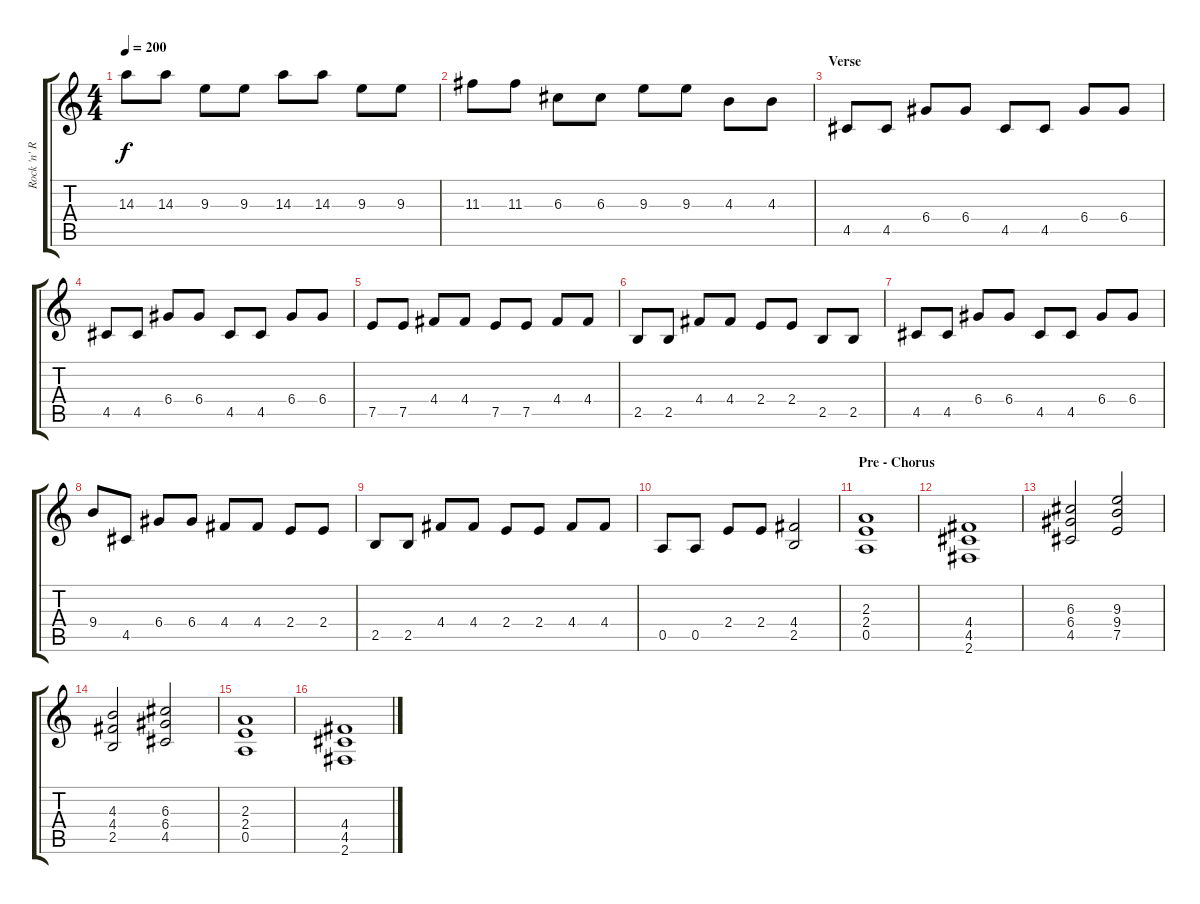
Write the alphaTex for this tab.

\track ("Rock 'n' Rolf" "Rock 'n' R") {instrument distortionguitar}
\staff {score tabs}
\tuning (E4 B3 G3 D3 A2 E2) {hide}
\ts (4 4)
\tempo 200
\clef g2
\ks c
14.3.8{dy f} 14.3.8 9.3.8 9.3.8 14.3.8 14.3.8 9.3.8 9.3.8 |
11.3.8 11.3.8 6.3.8 6.3.8 9.3.8 9.3.8 4.3.8 4.3.8 |
\section ("" "Verse")
4.5.8 4.5.8 6.4.8 6.4.8 4.5.8 4.5.8 6.4.8 6.4.8 |
4.5.8 4.5.8 6.4.8 6.4.8 4.5.8 4.5.8 6.4.8 6.4.8 |
7.5.8 7.5.8 4.4.8 4.4.8 7.5.8 7.5.8 4.4.8 4.4.8 |
2.5.8 2.5.8 4.4.8 4.4.8 2.4.8 2.4.8 2.5.8 2.5.8 |
4.5.8 4.5.8 6.4.8 6.4.8 4.5.8 4.5.8 6.4.8 6.4.8 |
9.4.8 4.5.8 6.4.8 6.4.8 4.4.8 4.4.8 2.4.8 2.4.8 |
2.5.8 2.5.8 4.4.8 4.4.8 2.4.8 2.4.8 4.4.8 4.4.8 |
0.5.8 0.5.8 2.4.8 2.4.8 (4.4 2.5).2 |
\section ("" "Pre - Chorus")
(2.3 2.4 0.5).1 |
(4.4 4.5 2.6).1 |
(6.3 6.4 4.5).2 (9.3 9.4 7.5).2 |
(4.3 4.4 2.5).2 (6.3 6.4 4.5).2 |
(2.3 2.4 0.5).1 |
(4.4 4.5 2.6).1
